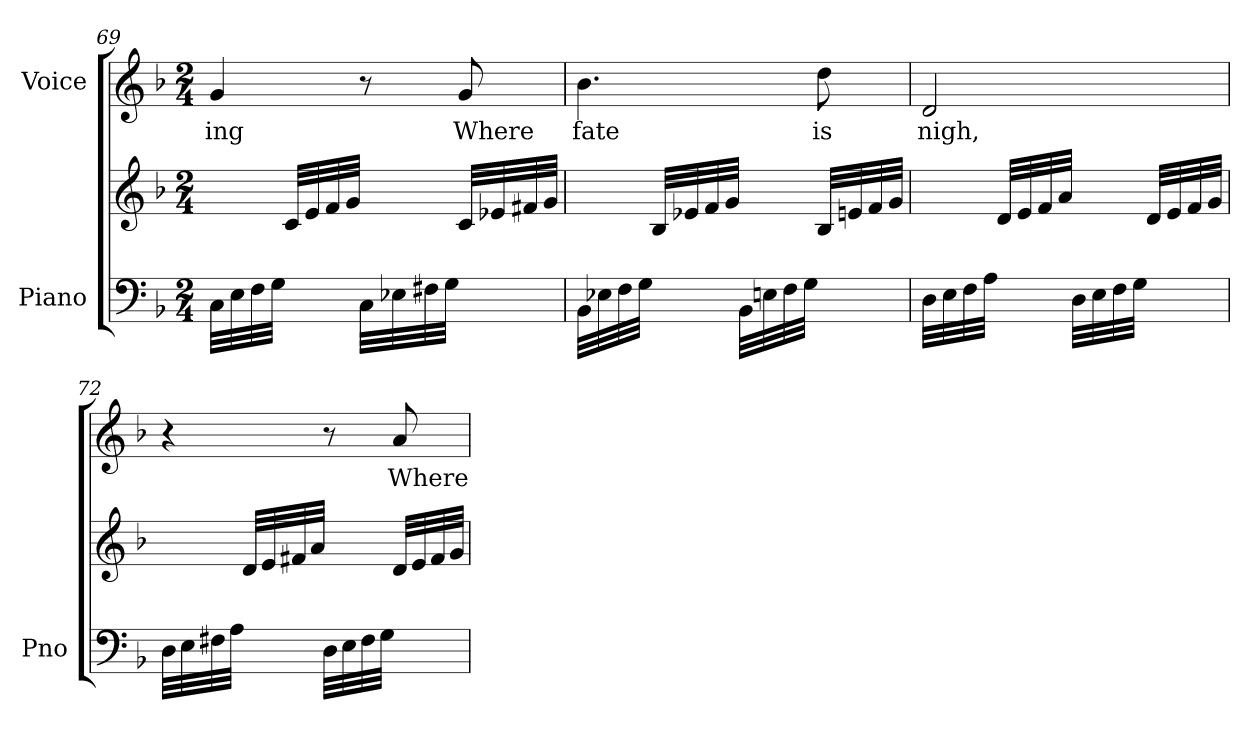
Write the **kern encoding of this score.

**kern	**kern	**kern	**text
*part2	*part2	*part1	*part1
*staff3	*staff2	*staff1	*staff1
*I"Piano	*	*I"Voice	*
*I'Pno	*	*	*
*clefF4	*clefG2	*clefG2	*
*k[b-]	*k[b-]	*k[b-]	*
*M2/4	*M2/4	*M2/4	*
=69	=69	=69	=69
*	*^	*	*
(<32C\LLL	2ryy	8ryy	4g/	-ing
32E\	.	.	.	.
32F\	.	.	.	.
32G\JJJ	.	.	.	.
8ryy	.	32c/LLL	.	.
.	.	32e/	.	.
.	.	32f/	.	.
.	.	32g/JJJ)	.	.
(<32C\LLL	.	8ryy	8r	.
32E-X\	.	.	.	.
32F#X\	.	.	.	.
32G\JJJ	.	.	.	.
8ryy	.	32c/LLL	8g/	Where
.	.	32e-X/	.	.
.	.	32f#X/	.	.
.	.	32g/JJJ)	.	.
=70	=70	=70	=70	=70
(<32BB-\LLL	2ryy	8ryy	4.b-\	fate
32E-X\	.	.	.	.
32F\	.	.	.	.
32G\JJJ	.	.	.	.
8ryy	.	32B-/LLL	.	.
.	.	32e-X/	.	.
.	.	32f/	.	.
.	.	32g/JJJ)	.	.
(<32BB-\LLL	.	8ryy	.	.
32En\	.	.	.	.
32F\	.	.	.	.
32G\JJJ	.	.	.	.
8ryy	.	32B-/LLL	8dd\	is
.	.	32en/	.	.
.	.	32f/	.	.
.	.	32g/JJJ)	.	.
=71	=71	=71	=71	=71
(<32D\LLL	2ryy	8ryy	2d/	nigh,
32E\	.	.	.	.
32F\	.	.	.	.
32A\JJJ	.	.	.	.
8ryy	.	32d/LLL	.	.
.	.	32e/	.	.
.	.	32f/	.	.
.	.	32a/JJJ)	.	.
(<32D\LLL	.	8ryy	.	.
32E\	.	.	.	.
32F\	.	.	.	.
32G\JJJ	.	.	.	.
8ryy	.	32d/LLL	.	.
.	.	32e/	.	.
.	.	32f/	.	.
.	.	32g/JJJ)	.	.
=72	=72	=72	=72	=72
(<32D\LLL	2ryy	8ryy	4r	.
32E\	.	.	.	.
32F#X\	.	.	.	.
32A\JJJ	.	.	.	.
8ryy	.	32d/LLL	.	.
.	.	32e/	.	.
.	.	32f#X/	.	.
.	.	32a/JJJ)	.	.
(<32D\LLL	.	8ryy	8r	.
32E\	.	.	.	.
32F#\	.	.	.	.
32G\JJJ	.	.	.	.
8ryy	.	32d/LLL	8a/	Where
.	.	32e/	.	.
.	.	32f#/	.	.
.	.	32g/JJJ)	.	.
*	*v	*v	*	*
=	=	=	=
*-	*-	*-	*-
